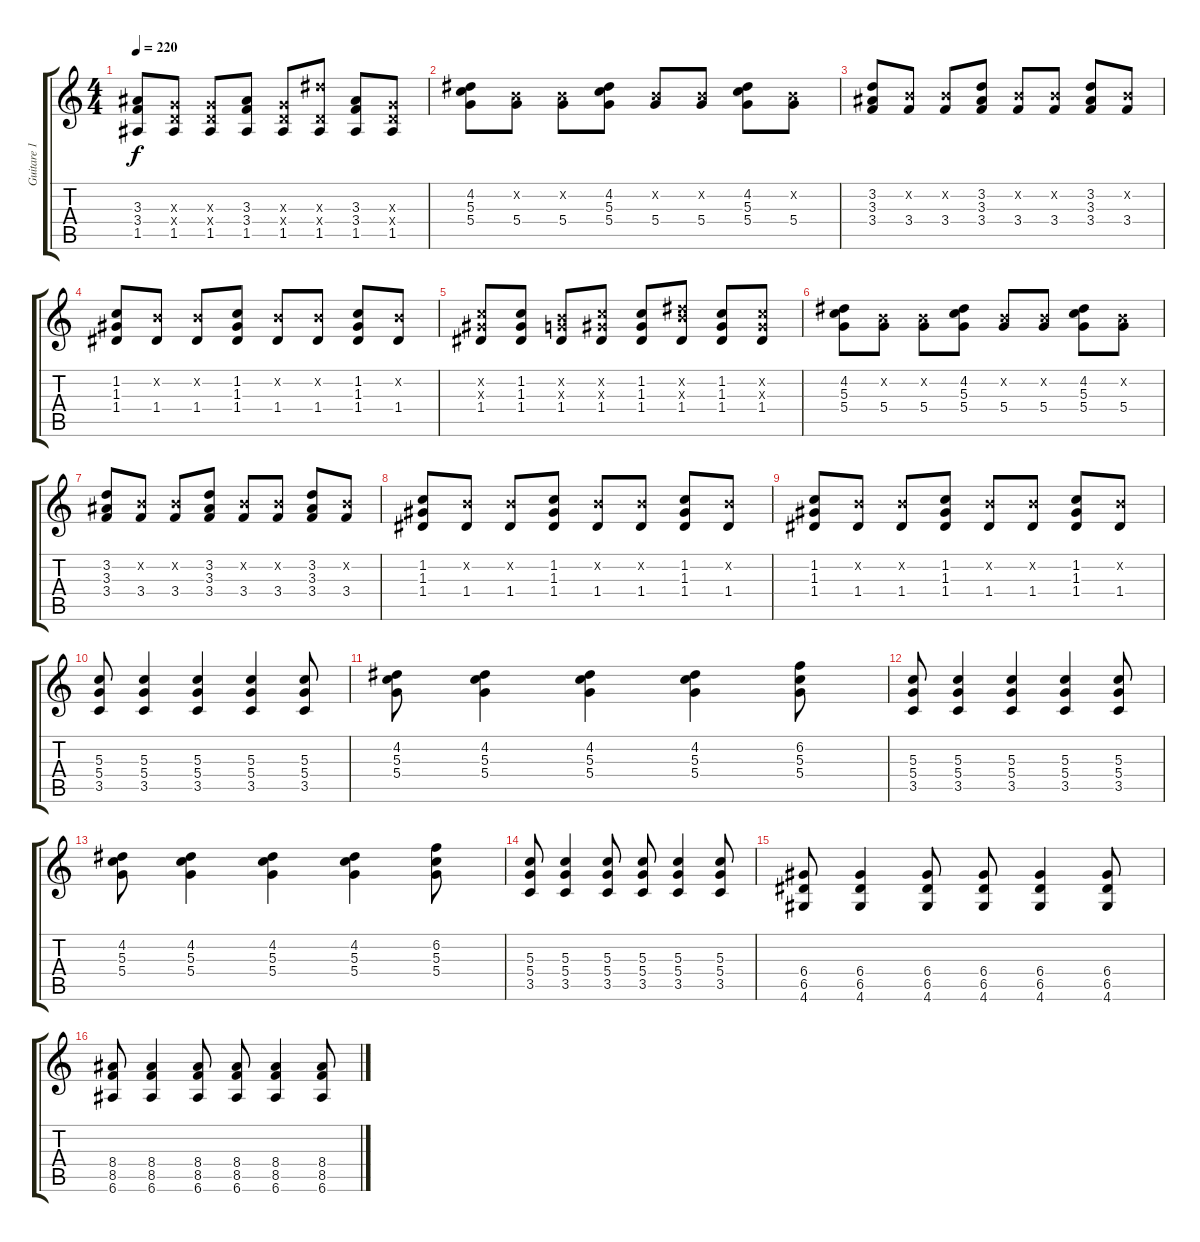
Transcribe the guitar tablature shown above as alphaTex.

\track ("Guitare 1" "Guitare 1") {instrument distortionguitar}
\staff {score tabs}
\tuning (E4 B3 G3 D3 A2 E2) {hide}
\ts (4 4)
\tempo 220
\clef g2
\ks c
(3.3 3.4 1.5).8{dy f} (0.3{x} 0.4{x} 1.5).8 (0.3{x} 0.4{x} 1.5).8 (3.3 3.4 1.5).8 (0.3{x} 0.4{x} 1.5).8 (8.3{x} 0.4{x} 1.5).8 (3.3 3.4 1.5).8 (0.3{x} 0.4{x} 1.5).8 |
(4.2 5.3 5.4).8 (0.2{x} 5.4).8 (0.2{x} 5.4).8 (4.2 5.3 5.4).8 (0.2{x} 5.4).8 (0.2{x} 5.4).8 (4.2 5.3 5.4).8 (0.2{x} 5.4).8 |
(3.2 3.3 3.4).8 (0.2{x} 3.4).8 (0.2{x} 3.4).8 (3.2 3.3 3.4).8 (0.2{x} 3.4).8 (0.2{x} 3.4).8 (3.2 3.3 3.4).8 (0.2{x} 3.4).8 |
(1.2 1.3 1.4).8 (0.2{x} 1.4).8 (0.2{x} 1.4).8 (1.2 1.3 1.4).8 (0.2{x} 1.4).8 (0.2{x} 1.4).8 (1.2 1.3 1.4).8 (0.2{x} 1.4).8 |
(1.2{x} 1.3{x} 1.4).8 (1.2 1.3 1.4).8 (0.2{x} 0.3{x} 1.4).8 (1.2{x} 1.3{x} 1.4).8 (1.2 1.3 1.4).8 (0.2{x} 8.3{x} 1.4).8 (1.2 1.3 1.4).8 (1.2{x} 1.3{x} 1.4).8 |
(4.2 5.3 5.4).8 (0.2{x} 5.4).8 (0.2{x} 5.4).8 (4.2 5.3 5.4).8 (0.2{x} 5.4).8 (0.2{x} 5.4).8 (4.2 5.3 5.4).8 (0.2{x} 5.4).8 |
(3.2 3.3 3.4).8 (0.2{x} 3.4).8 (0.2{x} 3.4).8 (3.2 3.3 3.4).8 (0.2{x} 3.4).8 (0.2{x} 3.4).8 (3.2 3.3 3.4).8 (0.2{x} 3.4).8 |
(1.2 1.3 1.4).8 (0.2{x} 1.4).8 (0.2{x} 1.4).8 (1.2 1.3 1.4).8 (0.2{x} 1.4).8 (0.2{x} 1.4).8 (1.2 1.3 1.4).8 (0.2{x} 1.4).8 |
(1.2 1.3 1.4).8 (0.2{x} 1.4).8 (0.2{x} 1.4).8 (1.2 1.3 1.4).8 (0.2{x} 1.4).8 (0.2{x} 1.4).8 (1.2 1.3 1.4).8 (0.2{x} 1.4).8 |
(5.3 5.4 3.5).8 (5.3 5.4 3.5).4 (5.3 5.4 3.5).4 (5.3 5.4 3.5).4 (5.3 5.4 3.5).8 |
(4.2 5.3 5.4).8 (4.2 5.3 5.4).4 (4.2 5.3 5.4).4 (4.2 5.3 5.4).4 (6.2 5.3 5.4).8 |
(5.3 5.4 3.5).8 (5.3 5.4 3.5).4 (5.3 5.4 3.5).4 (5.3 5.4 3.5).4 (5.3 5.4 3.5).8 |
(4.2 5.3 5.4).8 (4.2 5.3 5.4).4 (4.2 5.3 5.4).4 (4.2 5.3 5.4).4 (6.2 5.3 5.4).8 |
(5.3 5.4 3.5).8 (5.3 5.4 3.5).4 (5.3 5.4 3.5).8 (5.3 5.4 3.5).8 (5.3 5.4 3.5).4 (5.3 5.4 3.5).8 |
(6.4 6.5 4.6).8 (6.4 6.5 4.6).4 (6.4 6.5 4.6).8 (6.4 6.5 4.6).8 (6.4 6.5 4.6).4 (6.4 6.5 4.6).8 |
(8.4 8.5 6.6).8 (8.4 8.5 6.6).4 (8.4 8.5 6.6).8 (8.4 8.5 6.6).8 (8.4 8.5 6.6).4 (8.4 8.5 6.6).8
